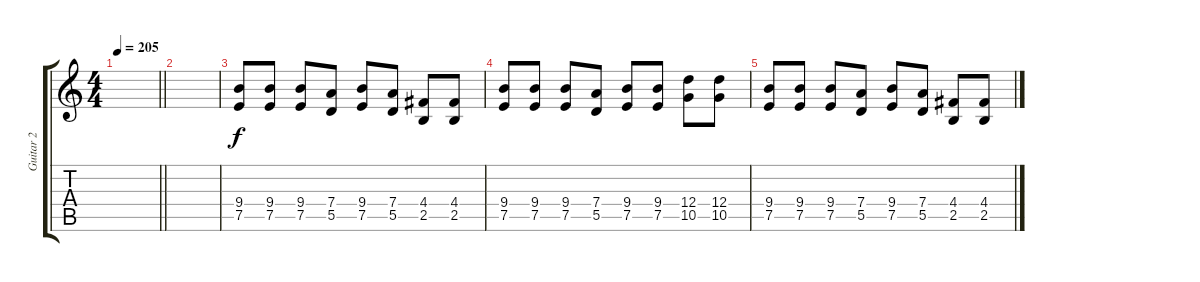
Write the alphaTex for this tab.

\track ("Guitar 2" "Guitar 2") {instrument distortionguitar}
\staff {score tabs}
\tuning (E4 B3 G3 D3 A2 D2) {hide}
\ts (4 4)
\tempo 205
\clef g2
\barLineRight lightlight
\ks c
|
|
(9.4 7.5).8 (9.4 7.5).8 (9.4 7.5).8 (7.4 5.5).8 (9.4 7.5).8 (7.4 5.5).8 (4.4 2.5).8 (4.4 2.5).8 |
(9.4 7.5).8 (9.4 7.5).8 (9.4 7.5).8 (7.4 5.5).8 (9.4 7.5).8 (9.4 7.5).8 (12.4 10.5).8 (12.4 10.5).8 |
(9.4 7.5).8 (9.4 7.5).8 (9.4 7.5).8 (7.4 5.5).8 (9.4 7.5).8 (7.4 5.5).8 (4.4 2.5).8 (4.4 2.5).8
